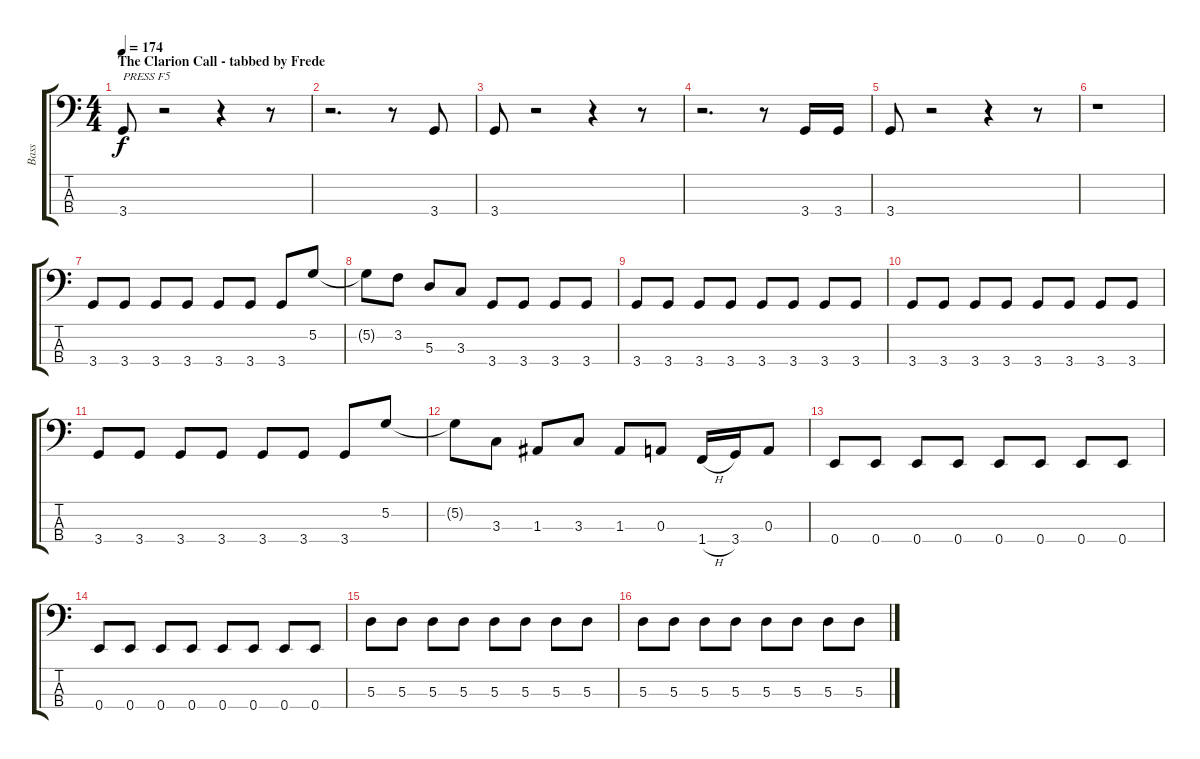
\track ("Bass" "Bass") {instrument electricbasspick}
\staff {score tabs}
\tuning (G2 D2 A1 E1) {hide}
\ts (4 4)
\section ("" "The Clarion Call - tabbed by Frede")
\tempo 174
\clef f4
\ks c
3.4.8{txt "PRESS F5" dy f instrument electricbasspick} r.2 r.4 r.8 |
r.2{d} r.8 3.4.8 |
3.4.8 r.2 r.4 r.8 |
r.2{d} r.8 3.4.16 3.4.16 |
3.4.8 r.2 r.4 r.8 |
r.1 |
3.4.8 3.4.8 3.4.8 3.4.8 3.4.8 3.4.8 3.4.8 5.2.8 |
5.2{t}.8 3.2.8 5.3.8 3.3.8 3.4.8 3.4.8 3.4.8 3.4.8 |
3.4.8 3.4.8 3.4.8 3.4.8 3.4.8 3.4.8 3.4.8 3.4.8 |
3.4.8 3.4.8 3.4.8 3.4.8 3.4.8 3.4.8 3.4.8 3.4.8 |
3.4.8 3.4.8 3.4.8 3.4.8 3.4.8 3.4.8 3.4.8 5.2.8 |
5.2{t}.8 3.3.8 1.3.8 3.3.8 1.3.8 0.3.8 1.4{h}.16 3.4.16 0.3.8 |
0.4.8 0.4.8 0.4.8 0.4.8 0.4.8 0.4.8 0.4.8 0.4.8 |
0.4.8 0.4.8 0.4.8 0.4.8 0.4.8 0.4.8 0.4.8 0.4.8 |
5.3.8 5.3.8 5.3.8 5.3.8 5.3.8 5.3.8 5.3.8 5.3.8 |
5.3.8 5.3.8 5.3.8 5.3.8 5.3.8 5.3.8 5.3.8 5.3.8
